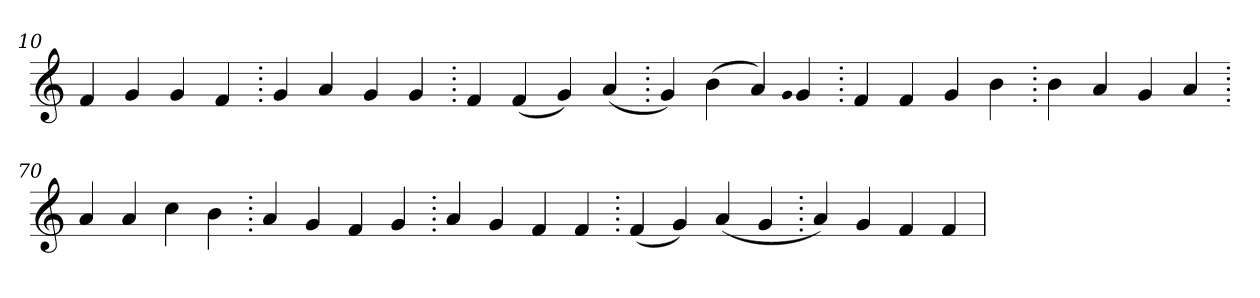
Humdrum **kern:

**kern
*part1
*staff1
*clefG2
=10.
4f
4g
4g
4f
=20.
4g
4a
4g
4g
=30.
4f
(>4f
4g)
(>4a
=40.
4g)
(>4b
4a)
qqg
4g
=50.
4f
4f
4g
4b
=60.
4b
4a
4g
4a
=70.
4a
4a
4cc
4b
=80.
4a
4g
4f
4g
=90.
4a
4g
4f
4f
=100.
(>4f
4g)
(>4a
4g
=110.
4a)
4g
4f
4f
=
*-
